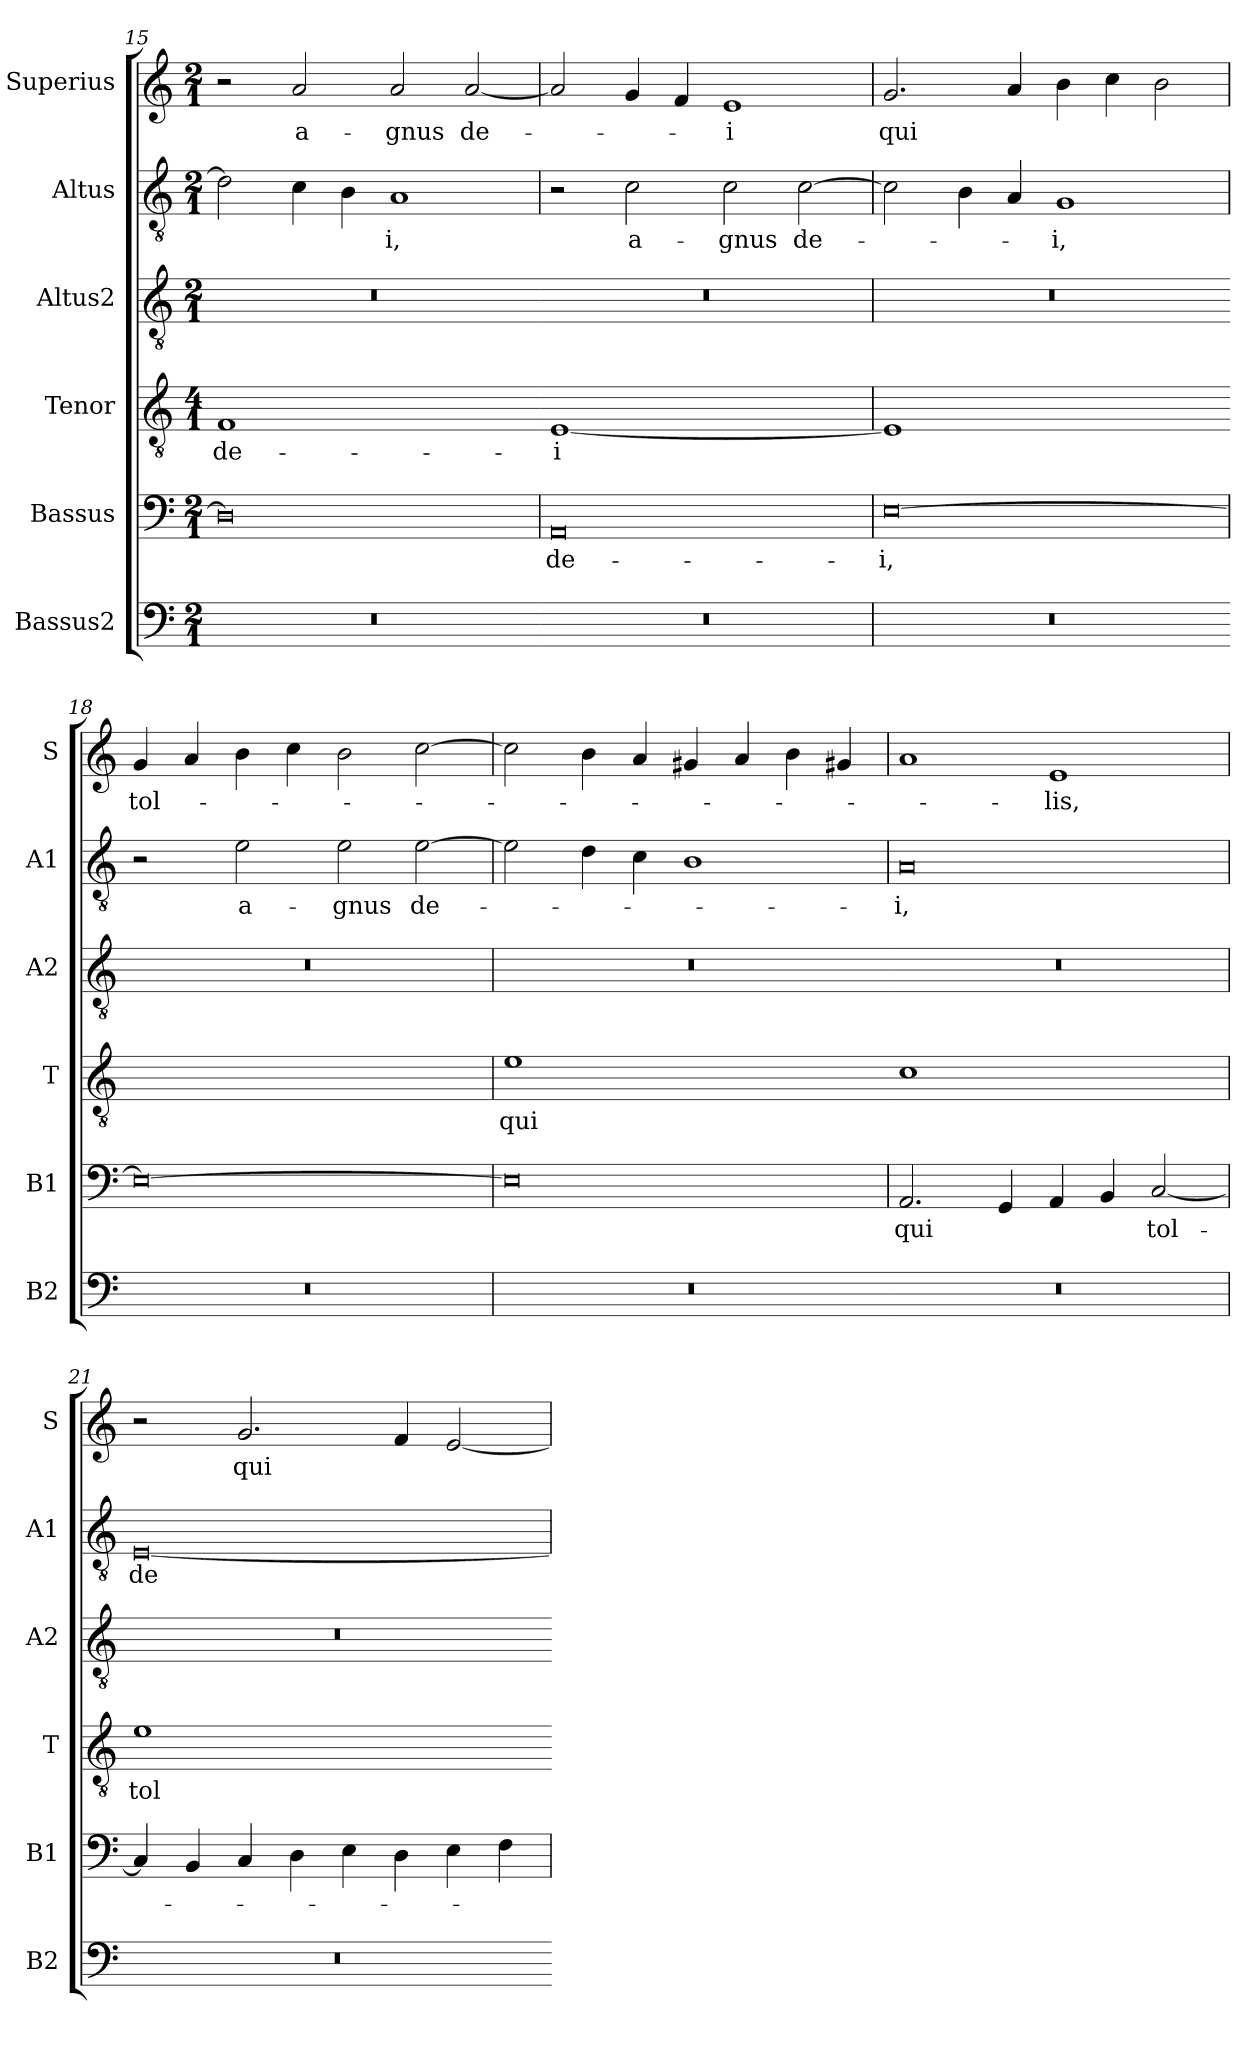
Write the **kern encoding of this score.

**kern	**kern	**text	**kern	**text	**kern	**kern	**text	**kern	**text
*part6	*part5	*part5	*part4	*part4	*part3	*part2	*part2	*part1	*part1
*staff6	*staff5	*staff5	*staff4	*staff4	*staff3	*staff2	*staff2	*staff1	*staff1
*I"Bassus2	*I"Bassus	*	*I"Tenor	*	*I"Altus2	*I"Altus	*	*I"Superius	*
*I'B2	*I'B1	*	*I'T	*	*I'A2	*I'A1	*	*I'S	*
*clefF4	*clefF4	*	*clefGv2	*	*clefGv2	*clefGv2	*	*clefG2	*
*k[]	*k[]	*	*k[]	*	*k[]	*k[]	*	*k[]	*
*M2/1	*M2/1	*	*M4/1	*	*M2/1	*M2/1	*	*M2/1	*
=15	=15	=15	=15	=15	=15	=15	=15	=15	=15
!	!	!	!LO:N:vis=1	!	!	!	!	!	!
0r	0D]	.	0F	de-	0r	2d\]	.	2r	.
.	.	.	.	.	.	4c\	.	2a/	a-
.	.	.	.	.	.	4B\	.	.	.
.	.	.	.	.	.	1A	-i,	2a/	-gnus
.	.	.	.	.	.	.	.	[2a/	de-
=16	=16	=16	=16-	=16	=16	=16	=16	=16	=16
!	!	!	!LO:N:vis=1	!	!	!	!	!	!
0r	0AA	de-	[0E	-i	0r	2r	.	2a/]	.
.	.	.	.	.	.	2c\	a-	4g/	.
.	.	.	.	.	.	.	.	4f/	.
.	.	.	.	.	.	2c\	-gnus	1e	-i
.	.	.	.	.	.	[2c\	de-	.	.
=17	=17	=17	=17	=17	=17	=17	=17	=17	=17
!	!	!	!LO:N:vis=1	!	!	!	!	!	!
0r	[0E	-i,	0E]	.	0r	2c\]	.	2.g/	qui
.	.	.	.	.	.	4B\	.	.	.
.	.	.	.	.	.	4A/	.	4a/	.
.	.	.	.	.	.	1G	-i,	4b\	.
.	.	.	.	.	.	.	.	4cc\	.
.	.	.	.	.	.	.	.	2b\	.
=18	=18	=18	=18-	=18	=18	=18	=18	=18	=18
!	!	!	!LO:N:vis=1	!	!	!	!	!	!
0r	0E_	.	0r	.	0r	2r	.	4g/	tol-
.	.	.	.	.	.	.	.	4a/	.
.	.	.	.	.	.	2e\	a-	4b\	.
.	.	.	.	.	.	.	.	4cc\	.
.	.	.	.	.	.	2e\	-gnus	2b\	.
.	.	.	.	.	.	[2e\	de-	[2cc\	.
=19	=19	=19	=19	=19	=19	=19	=19	=19	=19
!	!	!	!LO:N:vis=1	!	!	!	!	!	!
0r	0E]	.	0e	qui	0r	2e\]	.	2cc\]	.
.	.	.	.	.	.	4d\	.	4b\	.
.	.	.	.	.	.	4c\	.	4a/	.
.	.	.	.	.	.	1B	.	4g#X/	.
.	.	.	.	.	.	.	.	4a/	.
.	.	.	.	.	.	.	.	4b\	.
.	.	.	.	.	.	.	.	4g#X/	.
=20	=20	=20	=20-	=20	=20	=20	=20	=20	=20
!	!	!	!LO:N:vis=1	!	!	!	!	!	!
0r	2.AA/	qui	0c	.	0r	0A	-i,	1a	.
.	4GG/	.	.	.	.	.	.	.	.
.	4AA/	.	.	.	.	.	.	1e	-lis,
.	4BB/	.	.	.	.	.	.	.	.
.	[2C/	tol-	.	.	.	.	.	.	.
=21	=21	=21	=21	=21	=21	=21	=21	=21	=21
!	!	!	!LO:N:vis=1	!	!	!	!	!	!
0r	4C/]	.	0e	tol-	0r	[0E	de-	2r	.
.	4BB/	.	.	.	.	.	.	.	.
.	4C/	.	.	.	.	.	.	2.g/	qui
.	4D\	.	.	.	.	.	.	.	.
.	4E\	.	.	.	.	.	.	.	.
.	4D\	.	.	.	.	.	.	4f/	.
.	4E\	.	.	.	.	.	.	[2e/	.
.	4F\	.	.	.	.	.	.	.	.
=	=	=	=-	=	=	=	=	=	=
*-	*-	*-	*-	*-	*-	*-	*-	*-	*-
